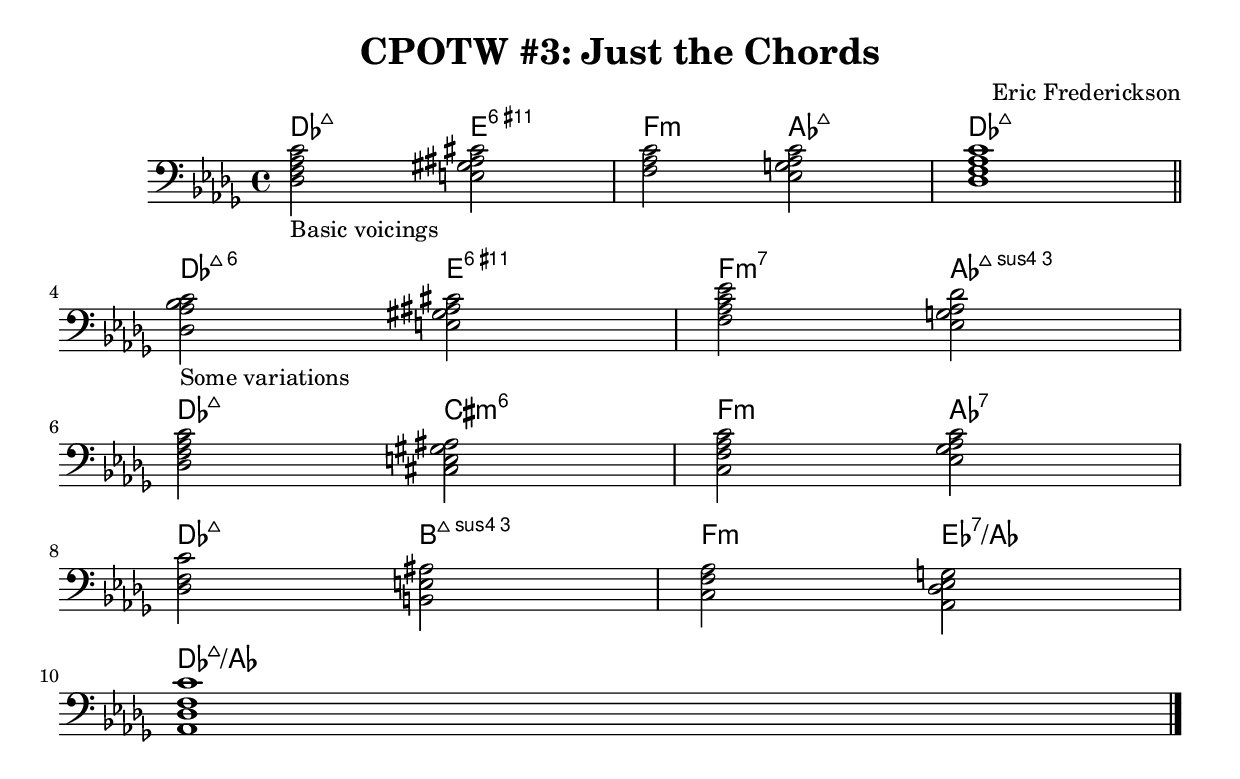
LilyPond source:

\version "2.24.2"

\header {
  title = "CPOTW #3: Just the Chords"
  composer = "Eric Frederickson"
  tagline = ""
}

\score {
  \new PianoStaff
  <<
    \chords {
      \set chordChanges = ##t
      des2:maj7 <e gis b cis' ais'> | f:m aes:maj7 | <des f aes c'>1 |
      des2:maj7.6 <e gis b cis' ais'> f:m7 aes:maj7.4
      des:maj7 cis:m6 f:m aes:7
      des:maj7 b:maj7.4 f:m ees:7/aes
      des:maj7/aes
    }

    \new Staff {
      \clef "bass"
      \time 4/4
      \key des \major
      <des f aes c'>2_"Basic voicings" <e gis ais cis'> | <f aes c'> <ees g aes c'> | <des f aes c'>1 \bar "||" \break
      <des aes bes c'>2_"Some variations" <e gis ais cis'> | <f aes c' ees'> <ees g aes des'> \break
      <des f aes c'> <cis e gis ais> <c f aes c'> <ees ges aes c'> \break
      <des f c'> <b, e ais> <c f aes> <aes, des ees g> \break
      <aes, des f c'>1 \bar "|."
    }
  >>
}

